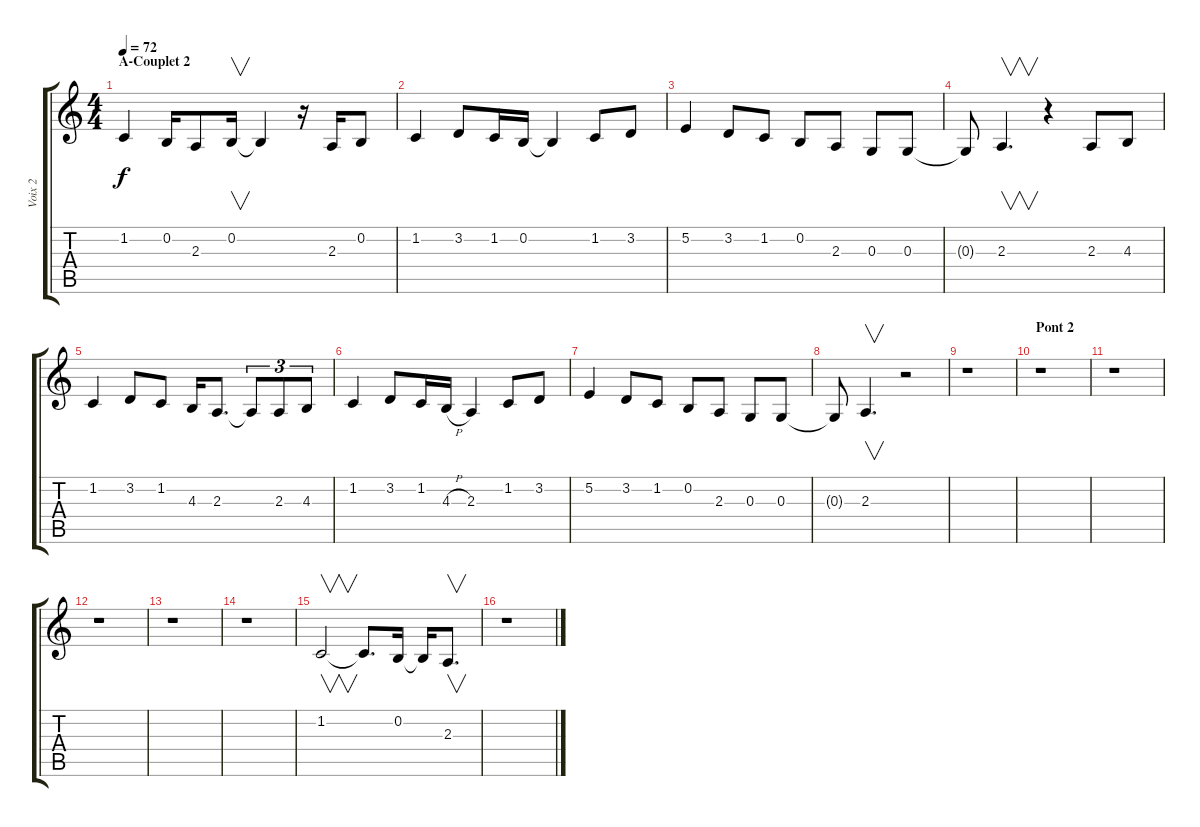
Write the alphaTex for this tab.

\track ("Voix 2" "Voix 2") {instrument lead1square}
\staff {score tabs}
\tuning (E4 B3 G3 D3 A2 E2) {hide}
\ts (4 4)
\section ("" "A-Couplet 2")
\tempo 72
\clef g2
\ks c
1.2.4{dy f} 0.2.16 2.3.8 0.2.16{v} 0.2{t}.4 r.16 2.3.16 0.2.8 |
1.2.4 3.2.8 1.2.16 0.2.16 0.2{t}.4 1.2.8 3.2.8 |
5.2.4 3.2.8 1.2.8 0.2.8 2.3.8 0.3.8 0.3.8 |
0.3{t}.8 2.3.4{v d} r.4 2.3.8 4.3.8 |
1.2.4 3.2.8 1.2.8 4.3.16 2.3.8{d} 2.3{t}.8{tu (3 2)} 2.3.8{tu (3 2)} 4.3.8{tu (3 2)} |
1.2.4 3.2.8 1.2.16 4.3{h}.16 2.3.4 1.2.8 3.2.8 |
5.2.4 3.2.8 1.2.8 0.2.8 2.3.8 0.3.8 0.3.8 |
0.3{t}.8 2.3.4{v d} r.2 |
r.1 |
\section ("" "Pont 2")
r.1 |
r.1 |
r.1 |
r.1 |
r.1 |
1.2.2{v} 1.2{t}.8{d} 0.2.16 0.2{t}.16 2.3.8{v d} |
r.1
